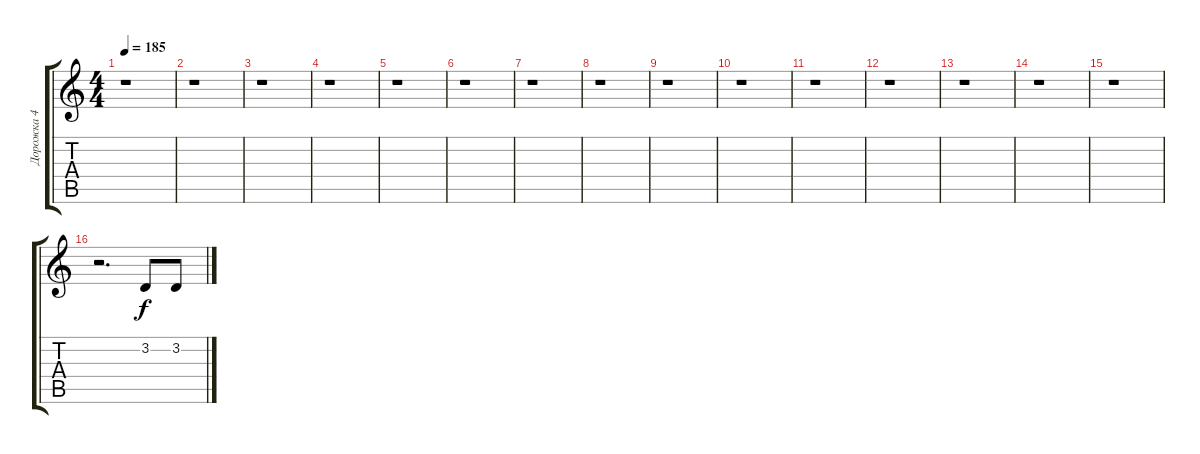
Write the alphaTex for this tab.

\track ("Дорожка 4" "Дорожка 4") {instrument baritonesax}
\staff {score tabs}
\tuning (E4 B3 G3 D3 A2 E2) {hide}
\ts (4 4)
\tempo 185
\clef g2
\ks c
r.1{dy f instrument baritonesax} |
r.1 |
r.1 |
r.1 |
r.1 |
r.1 |
r.1 |
r.1 |
r.1 |
r.1 |
r.1 |
r.1 |
r.1 |
r.1 |
r.1 |
r.2{d} 3.2.8 3.2.8
